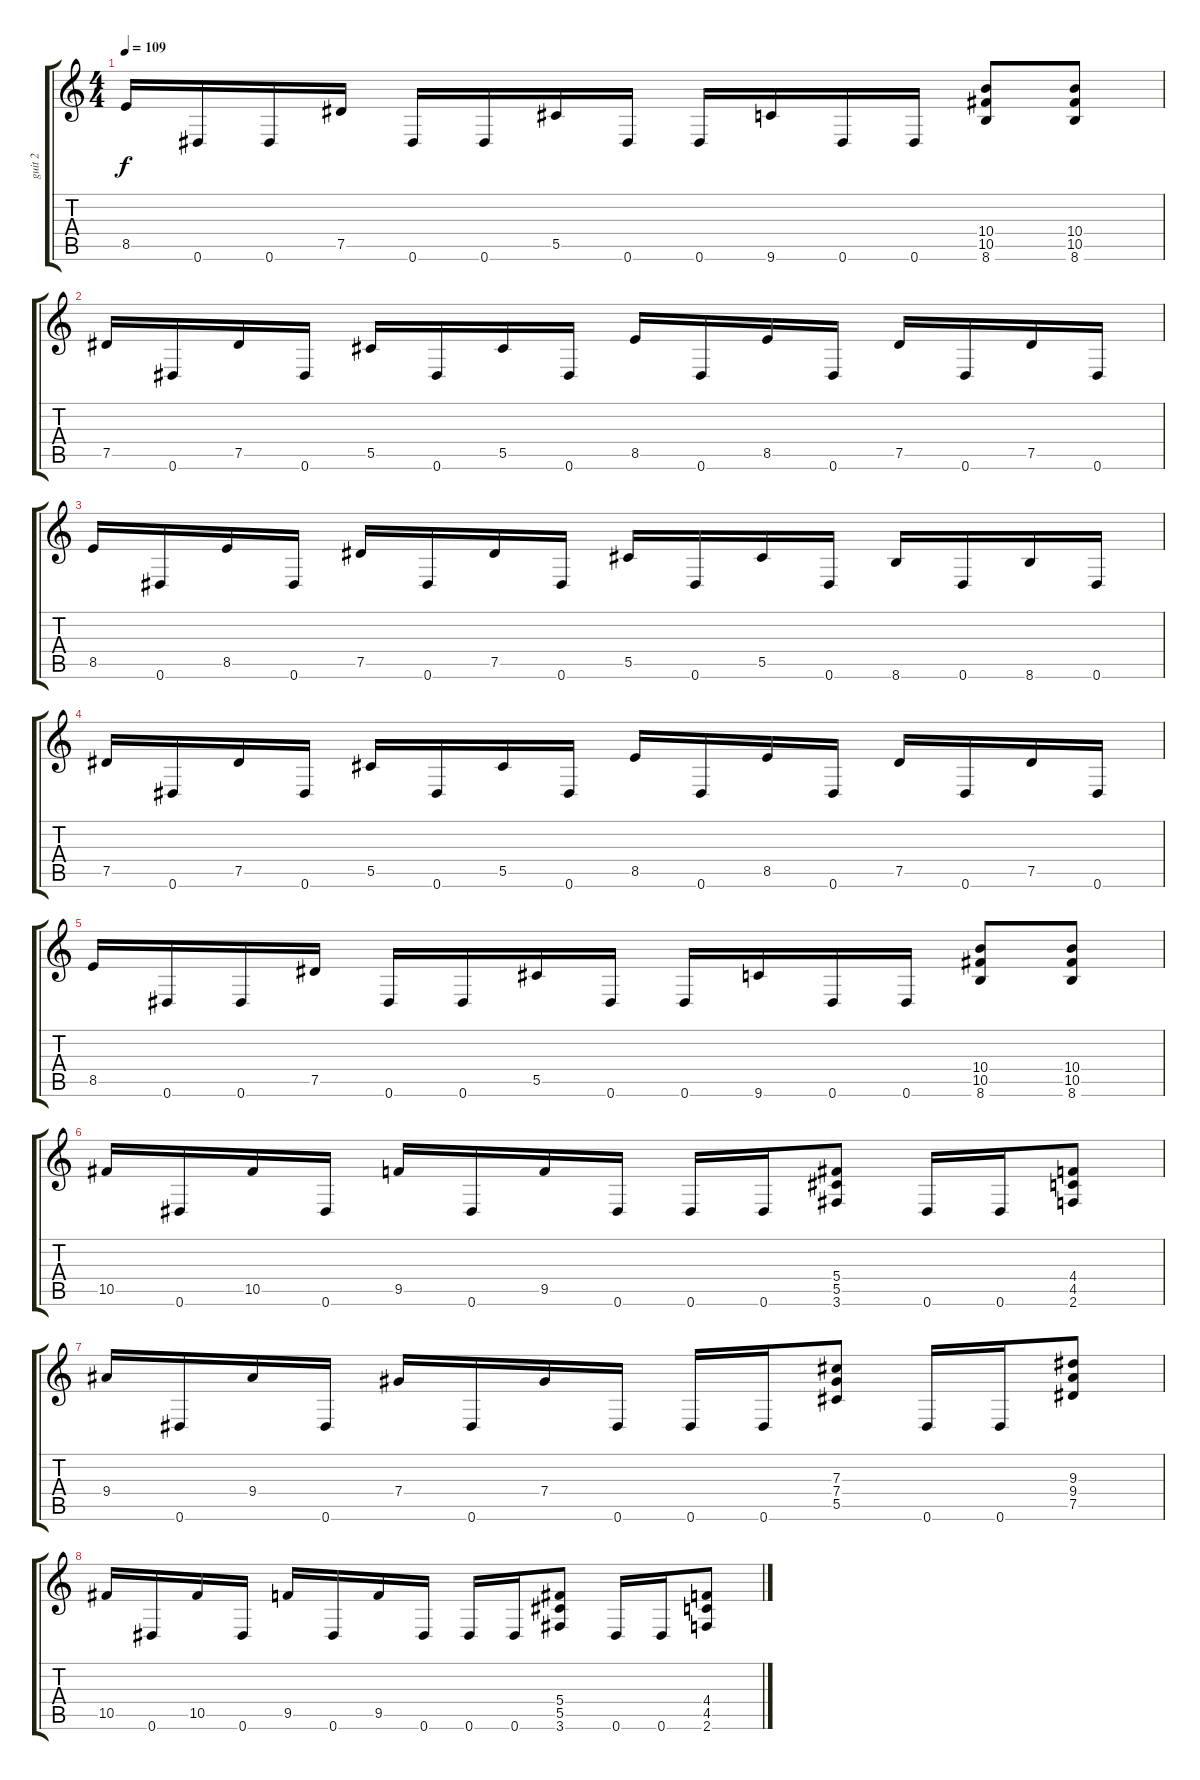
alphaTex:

\track ("guit 2" "guit 2") {instrument distortionguitar}
\staff {score tabs}
\tuning (Eb4 Bb3 Gb3 Db3 Ab2 Eb2) {hide}
\ts (4 4)
\tempo 109
\clef g2
\ks c
8.5.16{dy f} 0.6.16 0.6.16 7.5.16 0.6.16 0.6.16 5.5.16 0.6.16 0.6.16 9.6.16 0.6.16 0.6.16 (10.4 10.5 8.6).8 (10.4 10.5 8.6).8 |
7.5.16 0.6.16 7.5.16 0.6.16 5.5.16 0.6.16 5.5.16 0.6.16 8.5.16 0.6.16 8.5.16 0.6.16 7.5.16 0.6.16 7.5.16 0.6.16 |
8.5.16 0.6.16 8.5.16 0.6.16 7.5.16 0.6.16 7.5.16 0.6.16 5.5.16 0.6.16 5.5.16 0.6.16 8.6.16 0.6.16 8.6.16 0.6.16 |
7.5.16 0.6.16 7.5.16 0.6.16 5.5.16 0.6.16 5.5.16 0.6.16 8.5.16 0.6.16 8.5.16 0.6.16 7.5.16 0.6.16 7.5.16 0.6.16 |
8.5.16 0.6.16 0.6.16 7.5.16 0.6.16 0.6.16 5.5.16 0.6.16 0.6.16 9.6.16 0.6.16 0.6.16 (10.4 10.5 8.6).8 (10.4 10.5 8.6).8 |
10.5.16 0.6.16 10.5.16 0.6.16 9.5.16 0.6.16 9.5.16 0.6.16 0.6.16 0.6.16 (5.4 5.5 3.6).8 0.6.16 0.6.16 (4.4 4.5 2.6).8 |
9.4.16 0.6.16 9.4.16 0.6.16 7.4.16 0.6.16 7.4.16 0.6.16 0.6.16 0.6.16 (7.3 7.4 5.5).8 0.6.16 0.6.16 (9.3 9.4 7.5).8 |
10.5.16 0.6.16 10.5.16 0.6.16 9.5.16 0.6.16 9.5.16 0.6.16 0.6.16 0.6.16 (5.4 5.5 3.6).8 0.6.16 0.6.16 (4.4 4.5 2.6).8
